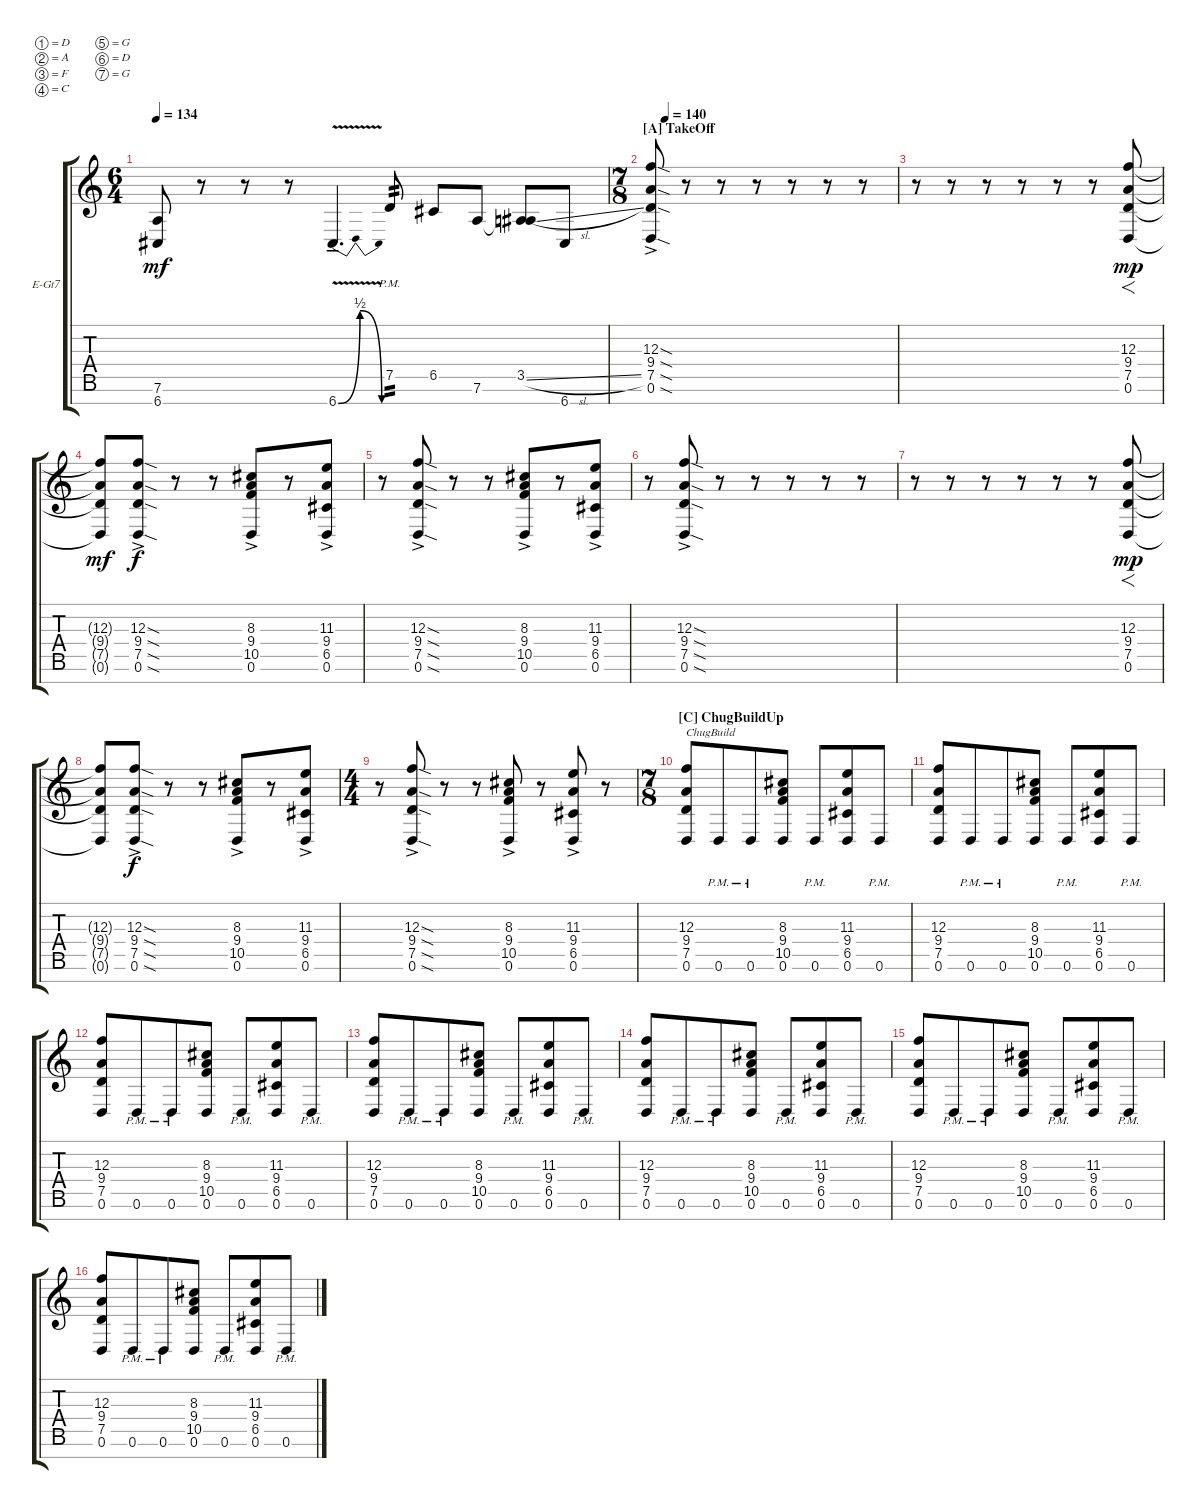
\defaultSystemsLayout 4
\bracketExtendMode groupsimilarinstruments
\firstSystemTrackNameOrientation horizontal
\otherSystemsTrackNameOrientation horizontal
\track ("Adesola" "E-Gt7") {instrument distortionguitar}
\staff {score tabs}
\tuning (D4 A3 F3 C3 G2 D2 G1)
\ts (6 4)
\tempo 134
\clef g2
\ks c
(6.7 7.6).8{dy mf} r.8 r.8 r.8 6.7{be (bendrelease 21 0 37.8 2 37.8 2 54.6 0) v ten}.4{d} 7.5{pm}.8{tp 2} 6.5.8 7.6.8 (3.5{sl} 7.6{t}).8 6.7.8 |
\ts (7 8)
\section ("A" "TakeOff")
\tempo (140 0.0625)
(0.6{sod ac} 7.5{sod ac} 9.4{sod ac} 12.3{sod ac}).8 r.8 r.8 r.8 r.8 r.8 r.8 |
r.8 r.8 r.8 r.8 r.8 r.8 (0.6 7.5 9.4 12.3).8{f dy mp} |
(0.6{t} 7.5{t} 9.4{t} 12.3{t}).8{dy mf} (7.5{sod ac} 0.6{sod ac} 9.4{sod ac} 12.3{sod ac}).8{dy f} r.8 r.8 (10.5{ac} 0.6{ac} 9.4{ac} 8.3{ac}).8 r.8 (6.5{ac} 11.3{ac} 9.4{ac} 0.6{ac}).8 |
r.8 (7.5{sod ac} 0.6{sod ac} 9.4{sod ac} 12.3{sod ac}).8 r.8 r.8 (10.5{ac} 0.6{ac} 9.4{ac} 8.3{ac}).8 r.8 (6.5{ac} 11.3{ac} 9.4{ac} 0.6{ac}).8 |
r.8 (0.6{sod ac} 7.5{sod ac} 9.4{sod ac} 12.3{sod ac}).8 r.8 r.8 r.8 r.8 r.8 |
r.8 r.8 r.8 r.8 r.8 r.8 (0.6 7.5 9.4 12.3).8{f dy mp} |
(0.6{t} 7.5{t} 9.4{t} 12.3{t}).8 (7.5{sod ac} 0.6{sod ac} 9.4{sod ac} 12.3{sod ac}).8{dy f} r.8 r.8 (10.5{ac} 0.6{ac} 9.4{ac} 8.3{ac}).8 r.8 (6.5{ac} 11.3{ac} 9.4{ac} 0.6{ac}).8 |
\ts (4 4)
r.8 (7.5{sod ac} 0.6{sod ac} 9.4{sod ac} 12.3{sod ac}).8 r.8 r.8 (10.5{ac} 0.6{ac} 9.4{ac} 8.3{ac}).8 r.8 (6.5{ac} 11.3{ac} 9.4{ac} 0.6{ac}).8 r.8 |
\ts (7 8)
\section ("C" "ChugBuildUp")
(9.4 0.6 7.5 12.3).8{txt "ChugBuild"} 0.6{pm}.8 0.6{pm}.8 (9.4 0.6 10.5 8.3).8 0.6{pm}.8 (9.4 11.3 6.5 0.6).8 0.6{pm}.8 |
(9.4 0.6 7.5 12.3).8 0.6{pm}.8 0.6{pm}.8 (9.4 0.6 10.5 8.3).8 0.6{pm}.8 (9.4 11.3 6.5 0.6).8 0.6{pm}.8 |
(9.4 0.6 7.5 12.3).8 0.6{pm}.8 0.6{pm}.8 (9.4 0.6 10.5 8.3).8 0.6{pm}.8 (9.4 11.3 6.5 0.6).8 0.6{pm}.8 |
(9.4 0.6 7.5 12.3).8 0.6{pm}.8 0.6{pm}.8 (9.4 0.6 10.5 8.3).8 0.6{pm}.8 (9.4 11.3 6.5 0.6).8 0.6{pm}.8 |
(9.4 0.6 7.5 12.3).8 0.6{pm}.8 0.6{pm}.8 (9.4 0.6 10.5 8.3).8 0.6{pm}.8 (9.4 11.3 6.5 0.6).8 0.6{pm}.8 |
(9.4 0.6 7.5 12.3).8 0.6{pm}.8 0.6{pm}.8 (9.4 0.6 10.5 8.3).8 0.6{pm}.8 (9.4 11.3 6.5 0.6).8 0.6{pm}.8 |
(9.4 0.6 7.5 12.3).8 0.6{pm}.8 0.6{pm}.8 (9.4 0.6 10.5 8.3).8 0.6{pm}.8 (9.4 11.3 6.5 0.6).8 0.6{pm}.8
